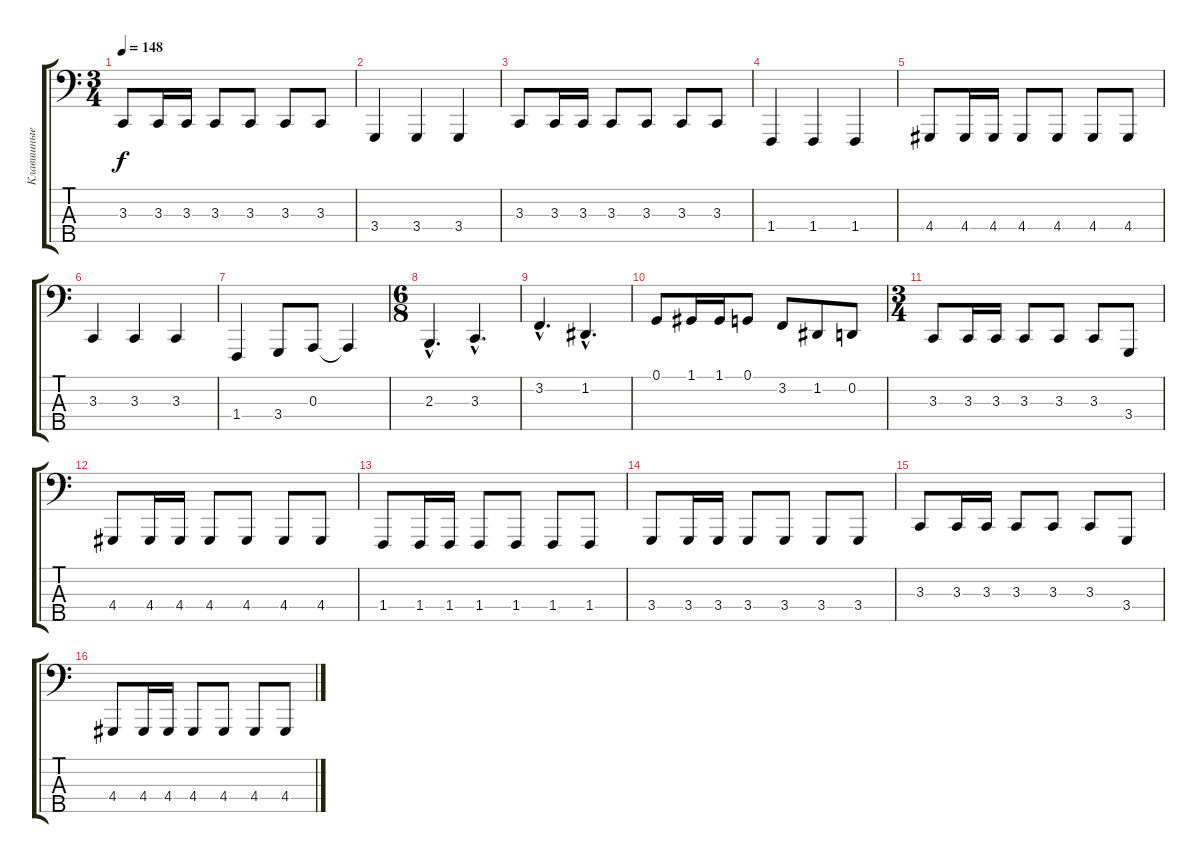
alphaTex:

\track ("Клавишные" "Клавишные") {instrument lead8bassandlead}
\staff {score tabs}
\tuning (G2 D2 A1 E1 B0) {hide}
\ts (3 4)
\tempo 148
\clef f4
\ks c
3.3.8{dy f} 3.3.16 3.3.16 3.3.8 3.3.8 3.3.8 3.3.8 |
3.4.4 3.4.4 3.4.4 |
3.3.8 3.3.16 3.3.16 3.3.8 3.3.8 3.3.8 3.3.8 |
1.4.4 1.4.4 1.4.4 |
4.4.8 4.4.16 4.4.16 4.4.8 4.4.8 4.4.8 4.4.8 |
3.3.4 3.3.4 3.3.4 |
1.4.4 3.4.8 0.3.8 0.3{t}.4 |
\ts (6 8)
2.3{hac}.4{d} 3.3{hac}.4{d} |
3.2{hac}.4{d} 1.2{hac}.4{d} |
0.1.8 1.1.16 1.1.16 0.1.8 3.2.8 1.2.8 0.2.8 |
\ts (3 4)
3.3.8 3.3.16 3.3.16 3.3.8 3.3.8 3.3.8 3.4.8 |
4.4.8 4.4.16 4.4.16 4.4.8 4.4.8 4.4.8 4.4.8 |
1.4.8 1.4.16 1.4.16 1.4.8 1.4.8 1.4.8 1.4.8 |
3.4.8 3.4.16 3.4.16 3.4.8 3.4.8 3.4.8 3.4.8 |
3.3.8 3.3.16 3.3.16 3.3.8 3.3.8 3.3.8 3.4.8 |
4.4.8 4.4.16 4.4.16 4.4.8 4.4.8 4.4.8 4.4.8
